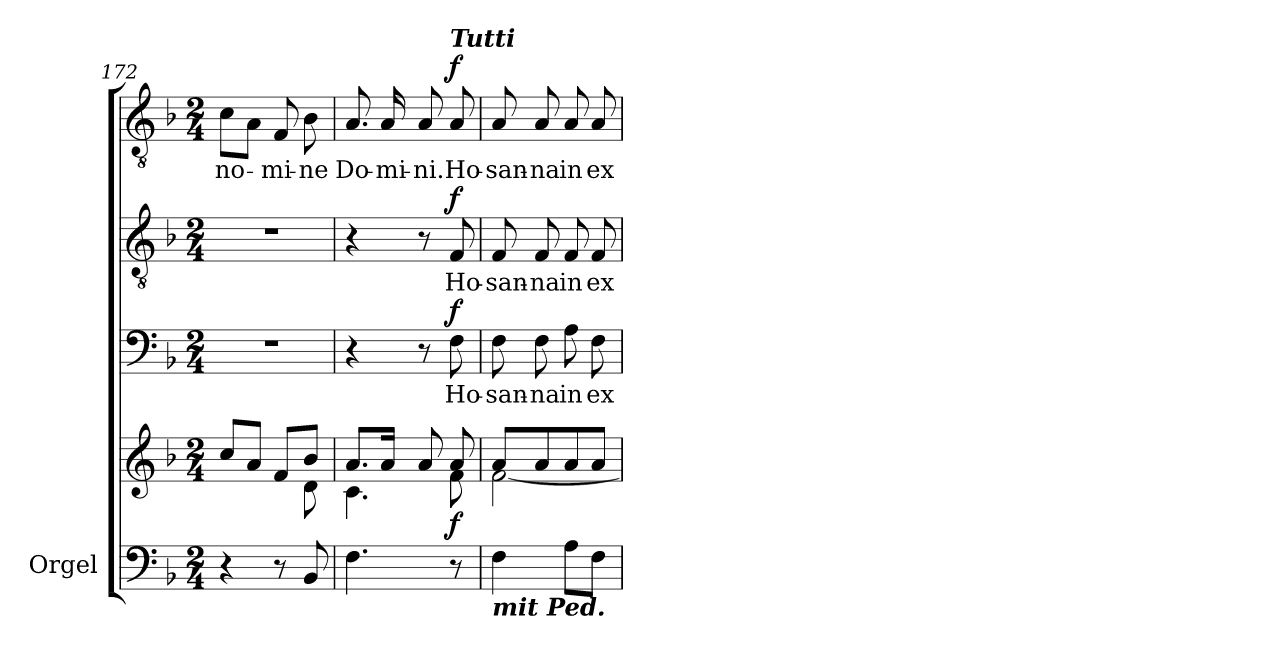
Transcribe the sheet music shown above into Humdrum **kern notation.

**kern	**kern	**dynam	**kern	**text	**dynam	**kern	**text	**dynam	**kern	**text	**dynam
*part4	*part4	*part4	*part3	*part3	*part3	*part2	*part2	*part2	*part1	*part1	*part1
*staff5	*staff4	*staff4/5	*staff3	*staff3	*staff3	*staff2	*staff2	*staff2	*staff1	*staff1	*staff1
*I"Orgel	*	*	*	*	*	*	*	*	*	*	*
*I'Org.	*	*	*	*	*	*	*	*	*	*	*
*clefF4	*clefG2	*	*clefF4	*	*	*clefGv2	*	*	*clefGv2	*	*
*k[b-]	*k[b-]	*	*k[b-]	*	*	*k[b-]	*	*	*k[b-]	*	*
*F:	*F:	*	*F:	*	*	*F:	*	*	*F:	*	*
*M2/4	*M2/4	*	*M2/4	*	*	*M2/4	*	*	*M2/4	*	*
=172	=172	=172	=172	=172	=172	=172	=172	=172	=172	=172	=172
*	*^	*	*	*	*	*	*	*	*	*	*
!	!	!	!	!	!	!	!	!	!	!	!LO:LY:b	!
4r	8cc/L	4.ryy	.	2r	.	.	2r	.	.	8c\L	no-	.
.	8a/J	.	.	.	.	.	.	.	.	8A\J	.	.
!	!	!	!	!	!	!	!	!	!	!	!LO:LY:b	!
8r	8f/L	.	.	.	.	.	.	.	.	8F/	-mi-	.
!	!	!	!	!	!	!	!	!	!	!	!LO:LY:b	!
8BB-/	8b-/J	8d\	.	.	.	.	.	.	.	8B-\	-ne	.
=173	=173	=173	=173	=173	=173	=173	=173	=173	=173	=173	=173	=173
!	!	!	!	!	!	!	!	!	!	!	!LO:LY:b	!
4.F\	8.a/L	4.c\	.	4r	.	.	4r	.	.	8.A/	Do-	.
!	!	!	!	!	!	!	!	!	!	!	!LO:LY:b	!
.	16a/Jk	.	.	.	.	.	.	.	.	16A/	-mi-	.
!	!	!	!	!	!	!	!	!	!	!	!LO:LY:b	!
.	8a/	.	.	8r	.	.	8r	.	.	8A/	-ni.	.
!	!	!	!	!	!	!	!	!	!	!LO:TX:a:Bi:t=Tutti	!	!
!	!	!	!LO:DY:b	!	!LO:LY:b	!LO:DY:a	!	!LO:LY:b	!LO:DY:a	!	!LO:LY:b	!LO:DY:a
8r	8a/	8f\	f	8F\	Ho-	f	8F/	Ho-	f	8A/	Ho-	f
!!LO:LB:g=z
=174	=174	=174	=174	=174	=174	=174	=174	=174	=174	=174	=174	=174
!LO:TX:b:Bi:t=mit Ped.	!	!	!	!	!	!	!	!	!	!	!	!
!	!	!	!	!	!LO:LY:b	!	!	!LO:LY:b	!	!	!LO:LY:b	!
4F\	8a/L	[<2f\	.	8F\	-san-	.	8F/	-san-	.	8A/	-san-	.
!	!	!	!	!	!LO:LY:b	!	!	!LO:LY:b	!	!	!LO:LY:b	!
.	8a/	.	.	8F\	-na	.	8F/	-na	.	8A/	-na	.
!	!	!	!	!	!LO:LY:b	!	!	!LO:LY:b	!	!	!LO:LY:b	!
8A\L	8a/	.	.	8A\	in	.	8F/	in	.	8A/	in	.
!	!	!	!	!	!LO:LY:b	!	!	!LO:LY:b	!	!	!LO:LY:b	!
8F\J	8a/J	.	.	8F\	ex-	.	8F/	ex-	.	8A/	ex-	.
*	*v	*v	*	*	*	*	*	*	*	*	*	*
=	=	=	=	=	=	=	=	=	=	=	=
*-	*-	*-	*-	*-	*-	*-	*-	*-	*-	*-	*-
